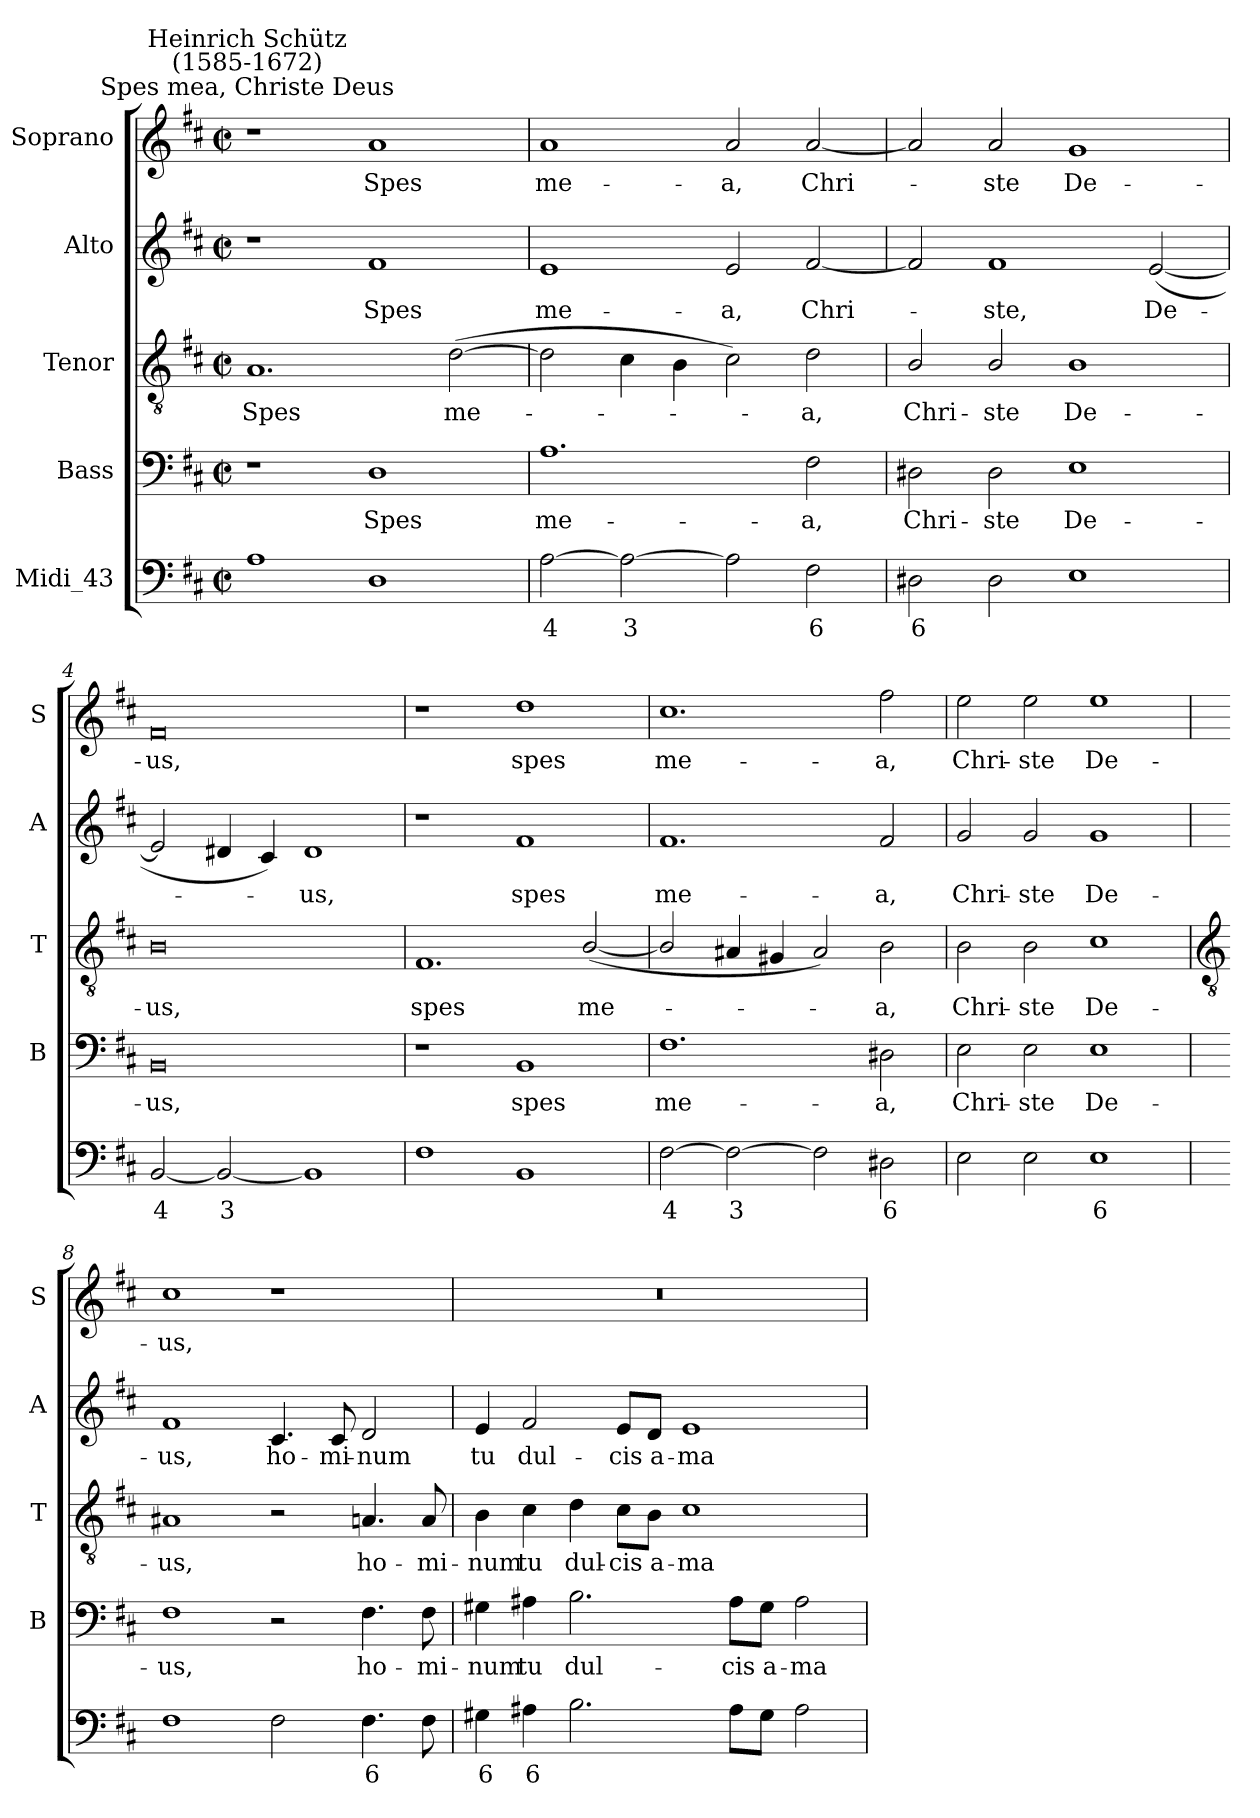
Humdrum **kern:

**kern	**text	**kern	**text	**kern	**text	**kern	**text	**kern	**text
*part5	*part5	*part4	*part4	*part3	*part3	*part2	*part2	*part1	*part1
*staff5	*staff5	*staff4	*staff4	*staff3	*staff3	*staff2	*staff2	*staff1	*staff1
*I"Midi_43	*	*I"Bass	*	*I"Tenor	*	*I"Alto	*	*I"Soprano	*
*	*	*I'B	*	*I'T	*	*I'A	*	*I'S	*
*clefF4	*	*clefF4	*	*clefGv2	*	*clefG2	*	*clefG2	*
*k[f#c#]	*	*k[f#c#]	*	*k[f#c#]	*	*k[f#c#]	*	*k[f#c#]	*
*D:	*	*D:	*	*D:	*	*D:	*	*D:	*
*M4/2	*	*M4/2	*	*M4/2	*	*M4/2	*	*M4/2	*
*met(c|)	*	*met(c|)	*	*met(c|)	*	*met(c|)	*	*met(c|)	*
=1	=1	=1	=1	=1	=1	=1	=1	=1	=1
!	!	!	!	!	!	!	!	!LO:TX:a:cj:t=Spes mea, Christe Deus	!
!	!	!	!	!	!	!	!	!LO:TX:a:cj:t=Heinrich Schütz\n(1585-1672)	!
!	!	!	!	!	!LO:LY:b	!	!	!	!
1A	.	1r	.	1.A	Spes	1r	.	1r	.
!	!	!	!LO:LY:b	!	!	!	!LO:LY:b	!	!LO:LY:b
1D	.	1D	Spes	.	.	1f#	Spes	1a	Spes
!	!	!	!	!	!LO:LY:b	!	!	!	!
.	.	.	.	(>[2d	me-	.	.	.	.
=2	=2	=2	=2	=2	=2	=2	=2	=2	=2
!	!LO:LY:b	!	!LO:LY:b	!	!	!	!LO:LY:b	!	!LO:LY:b
[2A	4	1.A	me-	2d]	.	1e	me-	1a	me-
!	!LO:LY:b	!	!	!	!	!	!	!	!
2A_	3	.	.	4c#	.	.	.	.	.
.	.	.	.	4B\	.	.	.	.	.
!	!	!	!	!	!	!	!LO:LY:b	!	!LO:LY:b
2A]	.	.	.	2c#)	.	2e	-a,	2a	-a,
!	!LO:LY:b	!	!LO:LY:b	!	!LO:LY:b	!	!LO:LY:b	!	!LO:LY:b
2F#	6	2F#	-a,	2d	a,	[2f#	Chri-	[2a	Chri-
=3	=3	=3	=3	=3	=3	=3	=3	=3	=3
!	!LO:LY:b	!	!LO:LY:b	!	!LO:LY:b	!	!	!	!
2D#X	6	2D#X	Chri-	2B/	Chri-	2f#]	.	2a]	.
!	!	!	!LO:LY:b	!	!LO:LY:b	!	!LO:LY:b	!	!LO:LY:b
2D#	.	2D#	-ste	2B/	-ste	1f#	ste,	2a	ste
!	!	!	!LO:LY:b	!	!LO:LY:b	!	!	!	!LO:LY:b
1E	.	1E	De-	1B	De-	.	.	1g	De-
!	!	!	!	!	!	!	!LO:LY:b	!	!
.	.	.	.	.	.	(<[2e	De-	.	.
=4	=4	=4	=4	=4	=4	=4	=4	=4	=4
!	!LO:LY:b	!	!LO:LY:b	!	!LO:LY:b	!	!	!	!LO:LY:b
[2BB	4	0BB	-us,	0B	-us,	2e]	.	0f#	-us,
!	!LO:LY:b	!	!	!	!	!	!	!	!
2BB_	3	.	.	.	.	4d#X	.	.	.
.	.	.	.	.	.	4c#)	.	.	.
!	!	!	!	!	!	!	!LO:LY:b	!	!
1BB]	.	.	.	.	.	1d#	us,	.	.
=5	=5	=5	=5	=5	=5	=5	=5	=5	=5
!	!	!	!	!	!LO:LY:b	!	!	!	!
1F#	.	1r	.	1.F#	spes	1r	.	1r	.
!	!	!	!LO:LY:b	!	!	!	!LO:LY:b	!	!LO:LY:b
1BB	.	1BB	spes	.	.	1f#	spes	1dd	spes
!	!	!	!	!	!LO:LY:b	!	!	!	!
.	.	.	.	(<[2B/	me-	.	.	.	.
=6	=6	=6	=6	=6	=6	=6	=6	=6	=6
!	!LO:LY:b	!	!LO:LY:b	!	!	!	!LO:LY:b	!	!LO:LY:b
[2F#	4	1.F#	me-	2B/]	.	1.f#	me-	1.cc#	me-
!	!LO:LY:b	!	!	!	!	!	!	!	!
2F#_	3	.	.	4A#X	.	.	.	.	.
.	.	.	.	4G#X	.	.	.	.	.
2F#]	.	.	.	2A#)	.	.	.	.	.
!	!LO:LY:b	!	!LO:LY:b	!	!LO:LY:b	!	!LO:LY:b	!	!LO:LY:b
2D#X	6	2D#X	-a,	2B	a,	2f#	-a,	2ff#	-a,
=7	=7	=7	=7	=7	=7	=7	=7	=7	=7
!	!	!	!LO:LY:b	!	!LO:LY:b	!	!LO:LY:b	!	!LO:LY:b
2E	.	2E	Chri-	2B	Chri-	2g	Chri-	2ee	Chri-
!	!	!	!LO:LY:b	!	!LO:LY:b	!	!LO:LY:b	!	!LO:LY:b
2E	.	2E	-ste	2B	-ste	2g	-ste	2ee	-ste
!	!LO:LY:b	!	!LO:LY:b	!	!LO:LY:b	!	!LO:LY:b	!	!LO:LY:b
1E	6	1E	De-	1c#	De-	1g	De-	1ee	De-
!!LO:LB:g=z
=8	=8	=8	=8	=8	=8	=8	=8	=8	=8
*	*	*	*	*clefGv2	*	*	*	*	*
!	!	!	!LO:LY:b	!	!LO:LY:b	!	!LO:LY:b	!	!LO:LY:b
1F#	.	1F#	-us,	1A#X	-us,	1f#	-us,	1cc#	-us,
!	!	!	!	!	!	!	!LO:LY:b	!	!
2F#	.	2r	.	2r	.	4.c#	ho-	1r	.
!	!	!	!	!	!	!	!LO:LY:b	!	!
.	.	.	.	.	.	8c#	-mi-	.	.
!	!LO:LY:b	!	!LO:LY:b	!	!LO:LY:b	!	!LO:LY:b	!	!
4.F#	6	4.F#	ho-	4.An	ho-	2d	-num	.	.
!	!	!	!LO:LY:b	!	!LO:LY:b	!	!	!	!
8F#	.	8F#	-mi-	8A	-mi-	.	.	.	.
=9	=9	=9	=9	=9	=9	=9	=9	=9	=9
!	!LO:LY:b	!	!LO:LY:b	!	!LO:LY:b	!	!LO:LY:b	!	!
4G#X	6	4G#X	-num	4B	-num	4e	tu	0r	.
!	!LO:LY:b	!	!LO:LY:b	!	!LO:LY:b	!	!LO:LY:b	!	!
4A#X	6	4A#X	tu	4c#	tu	2f#	dul-	.	.
!	!	!	!LO:LY:b	!	!LO:LY:b	!	!	!	!
2.B	.	2.B	dul-	4d	dul-	.	.	.	.
!	!	!	!	!	!LO:LY:b	!	!LO:LY:b	!	!
.	.	.	.	8c#\L	-cis	8e/L	-cis	.	.
!	!	!	!	!	!LO:LY:b	!	!LO:LY:b	!	!
.	.	.	.	8B\J	a-	8d/J	a-	.	.
!	!	!	!	!	!LO:LY:b	!	!LO:LY:b	!	!
.	.	.	.	1c#	-ma-	1e	-ma-	.	.
!	!	!	!LO:LY:b	!	!	!	!	!	!
8A#L	.	8A#\L	-cis	.	.	.	.	.	.
!	!	!	!LO:LY:b	!	!	!	!	!	!
8G#J	.	8G#\J	a-	.	.	.	.	.	.
!	!	!	!LO:LY:b	!	!	!	!	!	!
2A#	.	2A#	-ma-	.	.	.	.	.	.
=	=	=	=	=	=	=	=	=	=
*-	*-	*-	*-	*-	*-	*-	*-	*-	*-
